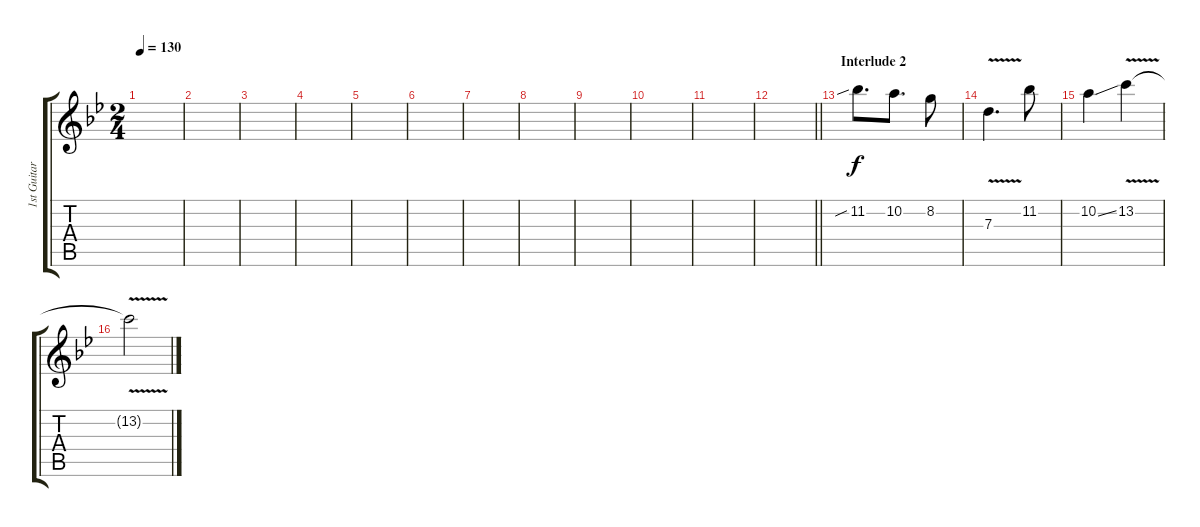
\track ("1st Guitar " "1st Guitar") {instrument distortionguitar}
\staff {score tabs}
\tuning (E4 B3 G3 D3 A2 E2) {hide}
\ts (2 4)
\tempo 130
\clef g2
\ks gminor
|
|
|
|
|
|
|
|
|
|
|
\barLineRight lightlight
|
\section ("" "Interlude 2")
11.2{sib}.8{d} 10.2.8{d} 8.2.8 |
7.3{v}.4{d} 11.2.8 |
10.2{ss}.4 13.2{v}.4 |
13.2{t}.2
